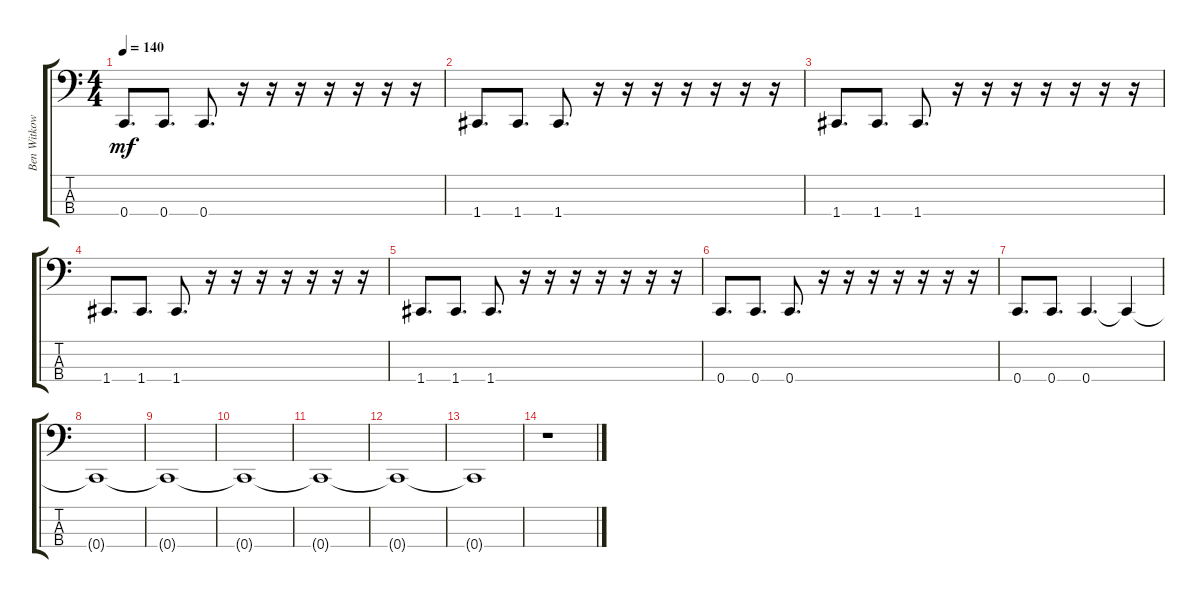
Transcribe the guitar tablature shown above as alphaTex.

\track ("Ben Witkowski" "Ben Witkow") {instrument electricbassfinger}
\staff {score tabs}
\tuning (F2 C2 G1 C1) {hide}
\ts (4 4)
\tempo 140
\clef f4
\ks c
0.4.8{d dy mf} 0.4.8{d} 0.4.8{d} r.16 r.16 r.16 r.16 r.16 r.16 r.16 |
1.4.8{d} 1.4.8{d} 1.4.8{d} r.16 r.16 r.16 r.16 r.16 r.16 r.16 |
1.4.8{d} 1.4.8{d} 1.4.8{d} r.16 r.16 r.16 r.16 r.16 r.16 r.16 |
1.4.8{d} 1.4.8{d} 1.4.8{d} r.16 r.16 r.16 r.16 r.16 r.16 r.16 |
1.4.8{d} 1.4.8{d} 1.4.8{d} r.16 r.16 r.16 r.16 r.16 r.16 r.16 |
0.4.8{d} 0.4.8{d} 0.4.8{d} r.16 r.16 r.16 r.16 r.16 r.16 r.16 |
0.4.8{d} 0.4.8{d} 0.4.4{d} 0.4{t}.4 |
0.4{t}.1 |
0.4{t}.1 |
0.4{t}.1 |
0.4{t}.1 |
0.4{t}.1 |
0.4{t}.1 |
r.1
